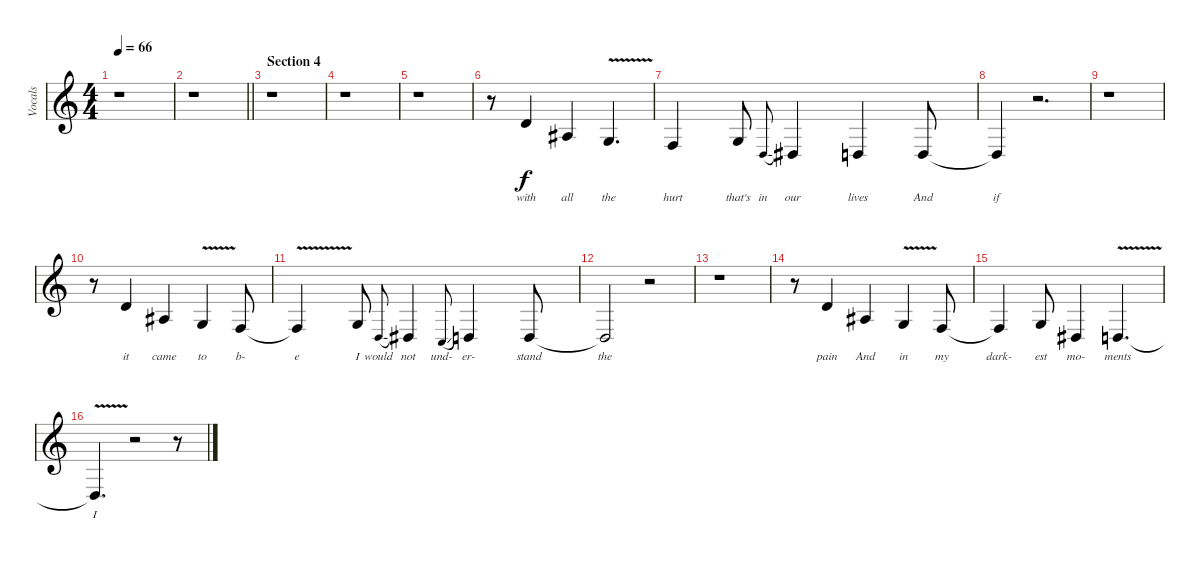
\track ("Vocals" "Vocals") {instrument tenorsax}
\staff {score}
\tuning (E4 B3 G3 D3 A2 E2) {hide}
\ts (4 4)
\tempo 66
\clef g2
\ks c
r.1{dy f} |
\barLineRight lightlight
r.1 |
\section ("" "Section 4")
r.1 |
r.1 |
r.1 |
r.8 12.4.4{lyrics (0 "with") lyrics (1 "") lyrics (2 "") lyrics (3 "") lyrics (4 "")} 8.4.4{lyrics (0 "all") lyrics (1 "") lyrics (2 "") lyrics (3 "") lyrics (4 "")} 5.4{v}.4{d lyrics (0 "the") lyrics (1 "") lyrics (2 "") lyrics (3 "") lyrics (4 "")} |
3.4.4{lyrics (0 "hurt") lyrics (1 "") lyrics (2 "") lyrics (3 "") lyrics (4 "")} 5.4.8{lyrics (0 "that's") lyrics (1 "") lyrics (2 "") lyrics (3 "") lyrics (4 "")} 0.4{sl}.8{lyrics (0 "in") lyrics (1 "") lyrics (2 "") lyrics (3 "") lyrics (4 "") gr onbeat} 1.4.4{lyrics (0 "our") lyrics (1 "") lyrics (2 "") lyrics (3 "") lyrics (4 "")} 0.4.4{lyrics (0 "lives") lyrics (1 "") lyrics (2 "") lyrics (3 "") lyrics (4 "")} 0.4.8{lyrics (0 "And") lyrics (1 "") lyrics (2 "") lyrics (3 "") lyrics (4 "")} |
0.4{t}.4{lyrics (0 "if") lyrics (1 "") lyrics (2 "") lyrics (3 "") lyrics (4 "")} r.2{d} |
r.1 |
r.8 12.4.4{lyrics (0 "it") lyrics (1 "") lyrics (2 "") lyrics (3 "") lyrics (4 "")} 8.4.4{lyrics (0 "came") lyrics (1 "") lyrics (2 "") lyrics (3 "") lyrics (4 "")} 5.4{v}.4{lyrics (0 "to") lyrics (1 "") lyrics (2 "") lyrics (3 "") lyrics (4 "")} 3.4.8{lyrics (0 "b-") lyrics (1 "") lyrics (2 "") lyrics (3 "") lyrics (4 "")} |
3.4{v t}.4{lyrics (0 "e") lyrics (1 "") lyrics (2 "") lyrics (3 "") lyrics (4 "")} 5.4.8{lyrics (0 "I") lyrics (1 "") lyrics (2 "") lyrics (3 "") lyrics (4 "")} 0.4{sl}.8{lyrics (0 "would") lyrics (1 "") lyrics (2 "") lyrics (3 "") lyrics (4 "") gr onbeat} 1.4.4{lyrics (0 "not") lyrics (1 "") lyrics (2 "") lyrics (3 "") lyrics (4 "")} 3.5{sl}.8{lyrics (0 "und-") lyrics (1 "") lyrics (2 "") lyrics (3 "") lyrics (4 "") gr onbeat} 5.5.4{lyrics (0 "er-") lyrics (1 "") lyrics (2 "") lyrics (3 "") lyrics (4 "")} 5.5.8{lyrics (0 "stand") lyrics (1 "") lyrics (2 "") lyrics (3 "") lyrics (4 "")} |
5.5{t}.2{lyrics (0 "the") lyrics (1 "") lyrics (2 "") lyrics (3 "") lyrics (4 "")} r.2 |
r.1 |
r.8 12.4.4{lyrics (0 "pain") lyrics (1 "") lyrics (2 "") lyrics (3 "") lyrics (4 "")} 8.4.4{lyrics (0 "And") lyrics (1 "") lyrics (2 "") lyrics (3 "") lyrics (4 "")} 5.4{v}.4{lyrics (0 "in") lyrics (1 "") lyrics (2 "") lyrics (3 "") lyrics (4 "")} 3.4.8{lyrics (0 "my") lyrics (1 "") lyrics (2 "") lyrics (3 "") lyrics (4 "")} |
3.4{t}.4{lyrics (0 "dark-") lyrics (1 "") lyrics (2 "") lyrics (3 "") lyrics (4 "")} 5.4.8{lyrics (0 "est") lyrics (1 "") lyrics (2 "") lyrics (3 "") lyrics (4 "")} 1.4.4{lyrics (0 "mo-") lyrics (1 "") lyrics (2 "") lyrics (3 "") lyrics (4 "")} 0.4{v}.4{d lyrics (0 "ments") lyrics (1 "") lyrics (2 "") lyrics (3 "") lyrics (4 "")} |
0.4{t}.4{d lyrics (0 "I") lyrics (1 "") lyrics (2 "") lyrics (3 "") lyrics (4 "")} r.2 r.8
